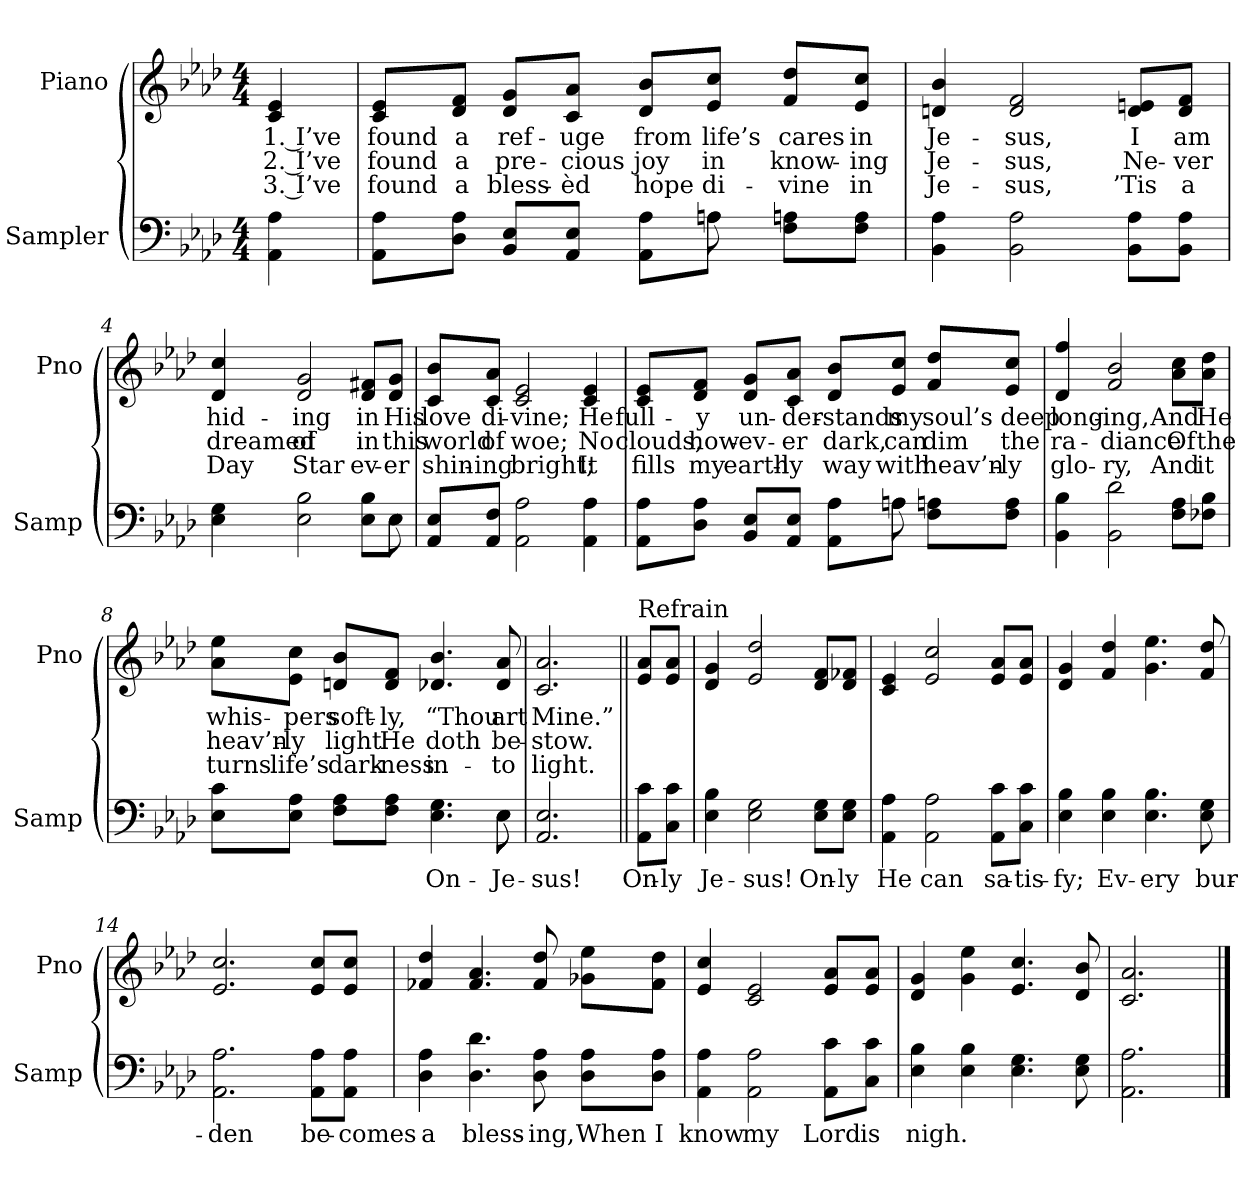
**kern	**text	**kern	**text	**text	**text
*part2	*part2	*part1	*part1	*part1	*part1
*staff2	*staff2	*staff1	*staff1	*staff1	*staff1
*I"Sampler	*	*I"Piano	*	*	*
*I'Samp	*	*I'Pno	*	*	*
*clefF4	*	*clefG2	*	*	*
*k[b-e-a-d-]	*	*k[b-e-a-d-]	*	*	*
*A-:	*	*A-:	*	*	*
*M4/4	*	*M4/4	*	*	*
=1	=1	=1	=1	=1	=1
4AA- 4A-	.	4c 4e-	1. I’ve	2. I’ve	3. I’ve
=2	=2	=2	=2	=2	=2
*^	*	*	*	*	*
8AA-\ 8A-\L	8ryy	.	8c/ 8e-/L	found	found	found
*v	*v	*	*	*	*	*
8D-\ 8A-\J	.	8d-/ 8f/J	a	a	a
8BB-/ 8E-/L	.	8d-/ 8g/L	ref-	pre-	bless-
8AA-/ 8E-/J	.	8c/ 8a-/J	-uge	-cious	-èd
8AA-\ 8A-\L	.	8d-/ 8b-/L	from	joy	hope
*^	*	*	*	*	*
8A-\J	8A	.	8e-/ 8cc/J	life’s	in	di-
8F\ 8An\L	4ryy	.	8f/ 8dd-/L	cares	know-	-vine
8F\ 8A\J	.	.	8e-/ 8cc/J	in	-ing	in
*v	*v	*	*	*	*	*
=3	=3	=3	=3	=3	=3
4BB- 4A-	.	4dn 4b-	Je-	Je-	Je-
2BB- 2A-	.	2d 2f	-sus,	-sus,	-sus,
8BB-\ 8A-\L	.	8d/ 8en/L	I	Ne-	’Tis
8BB-\ 8A-\J	.	8d/ 8f/J	am	-ver	a
=4	=4	=4	=4	=4	=4
*^	*	*	*	*	*
4E- 4G	2..ryy	.	4d- 4cc	hid-	dreamed	Day
2E- 2B-	.	.	2d- 2g	-ing	of	Star
8E-\ 8B-\L	.	.	8d-/ 8f#X/L	in	in	ev-
8E-\J	8E-	.	8d-/ 8g/J	His	this	-er
*v	*v	*	*	*	*	*
=5	=5	=5	=5	=5	=5
8AA-/ 8E-/L	.	8c/ 8b-/L	love	world	shin-
8AA-/ 8F/J	.	8c/ 8a-/J	di-	of	-ing
2AA- 2A-	.	2c 2e-	-vine;	woe;	bright;
4AA- 4A-	.	4c 4e-	He	No	It
=6	=6	=6	=6	=6	=6
*^	*	*	*	*	*
8AA-\ 8A-\L	8ryy	.	8c/ 8e-/L	full-	clouds,	fills
*v	*v	*	*	*	*	*
8D-\ 8A-\J	.	8d-/ 8f/J	-y	how-	my
8BB-/ 8E-/L	.	8d-/ 8g/L	un-	-ev-	earth-
8AA-/ 8E-/J	.	8c/ 8a-/J	-der-	-er	-ly
8AA-\ 8A-\L	.	8d-/ 8b-/L	-stands	dark,	way
*^	*	*	*	*	*
8A-\J	8A	.	8e-/ 8cc/J	my	can	with
8F\ 8An\L	4ryy	.	8f/ 8dd-/L	soul’s	dim	heav’n-
8F\ 8A\J	.	.	8e-/ 8cc/J	deep	the	-ly
*v	*v	*	*	*	*	*
=7	=7	=7	=7	=7	=7
4BB- 4B-	.	4d- 4ff	long-	ra-	glo-
2BB- 2d-	.	2f 2b-	-ing,	-diance	-ry,
8F\ 8A-\L	.	8a-\ 8cc\L	And	Of	And
8F-X\ 8B-\J	.	8a-\ 8dd-\J	He	the	it
=8	=8	=8	=8	=8	=8
*^	*	*	*	*	*
8E-\ 8c\L	2..ryy	.	8a-\ 8ee-\L	whis-	heav’n-	turns
8E-\ 8A-\J	.	.	8e-\ 8cc\J	-pers	-ly	life’s
8F\ 8A-\L	.	.	8dn/ 8b-/L	soft-	light	dark-
8F\ 8A-\J	.	.	8d/ 8f/J	-ly,	He	-ness
4.E- 4.G	.	On-	4.d-X 4.b-	“Thou	doth	in-
8E-\	8E-	Je-	8d- 8a-	art	be-	-to
*v	*v	*	*	*	*	*
=9	=9	=9	=9	=9	=9
2.AA- 2.E-	-sus!	2.c 2.a-	Mine.”	-stow.	light.
=10||	=10||	=10||	=10||	=10||	=10||
!	!	!LO:TX:t=Refrain	!	!	!
8AA-\ 8c\L	On-	8e-/ 8a-/L	.	.	.
8C\ 8c\J	-ly	8e-/ 8a-/J	.	.	.
=11	=11	=11	=11	=11	=11
4E- 4B-	Je-	4d- 4g	.	.	.
2E- 2G	-sus!	2e- 2dd-	.	.	.
8E-\ 8G\L	On-	8d-/ 8f/L	.	.	.
8E-\ 8G\J	-ly	8d-/ 8f-X/J	.	.	.
=12	=12	=12	=12	=12	=12
4AA- 4A-	He	4c 4e-	.	.	.
2AA- 2A-	can	2e- 2cc	.	.	.
8AA-\ 8c\L	sa-	8e-/ 8a-/L	.	.	.
8C\ 8c\J	-tis-	8e-/ 8a-/J	.	.	.
=13	=13	=13	=13	=13	=13
4E- 4B-	-fy;	4d- 4g	.	.	.
4E- 4B-	Ev-	4f 4dd-	.	.	.
4.E- 4.B-	-ery	4.g 4.ee-	.	.	.
8E- 8G	bur-	8f 8dd-	.	.	.
=14	=14	=14	=14	=14	=14
2.AA- 2.A-	-den	2.e- 2.cc	.	.	.
8AA-\ 8A-\L	be-	8e-/ 8cc/L	.	.	.
8AA-\ 8A-\J	-comes	8e-/ 8cc/J	.	.	.
=15	=15	=15	=15	=15	=15
4D- 4A-	a	4f-X 4dd-	.	.	.
4.D- 4.d-	bless-	4.f- 4.a-	.	.	.
8D- 8A-	-ing,	8f- 8dd-	.	.	.
8D-\ 8A-\L	When	8g-X\ 8ee-\L	.	.	.
8D-\ 8A-\J	I	8f-\ 8dd-\J	.	.	.
=16	=16	=16	=16	=16	=16
4AA- 4A-	know	4e- 4cc	.	.	.
2AA- 2A-	my	2c 2e-	.	.	.
8AA-\ 8c\L	Lord	8e-/ 8a-/L	.	.	.
8C\ 8c\J	is	8e-/ 8a-/J	.	.	.
=17	=17	=17	=17	=17	=17
4E- 4B-	nigh.	4d- 4g	.	.	.
4E- 4B-	.	4g 4ee-	.	.	.
4.E- 4.G	.	4.e- 4.cc	.	.	.
8E- 8G	.	8d- 8b-	.	.	.
=18	=18	=18	=18	=18	=18
2.AA- 2.A-	.	2.c 2.a-	.	.	.
==	==	==	==	==	==
*-	*-	*-	*-	*-	*-
